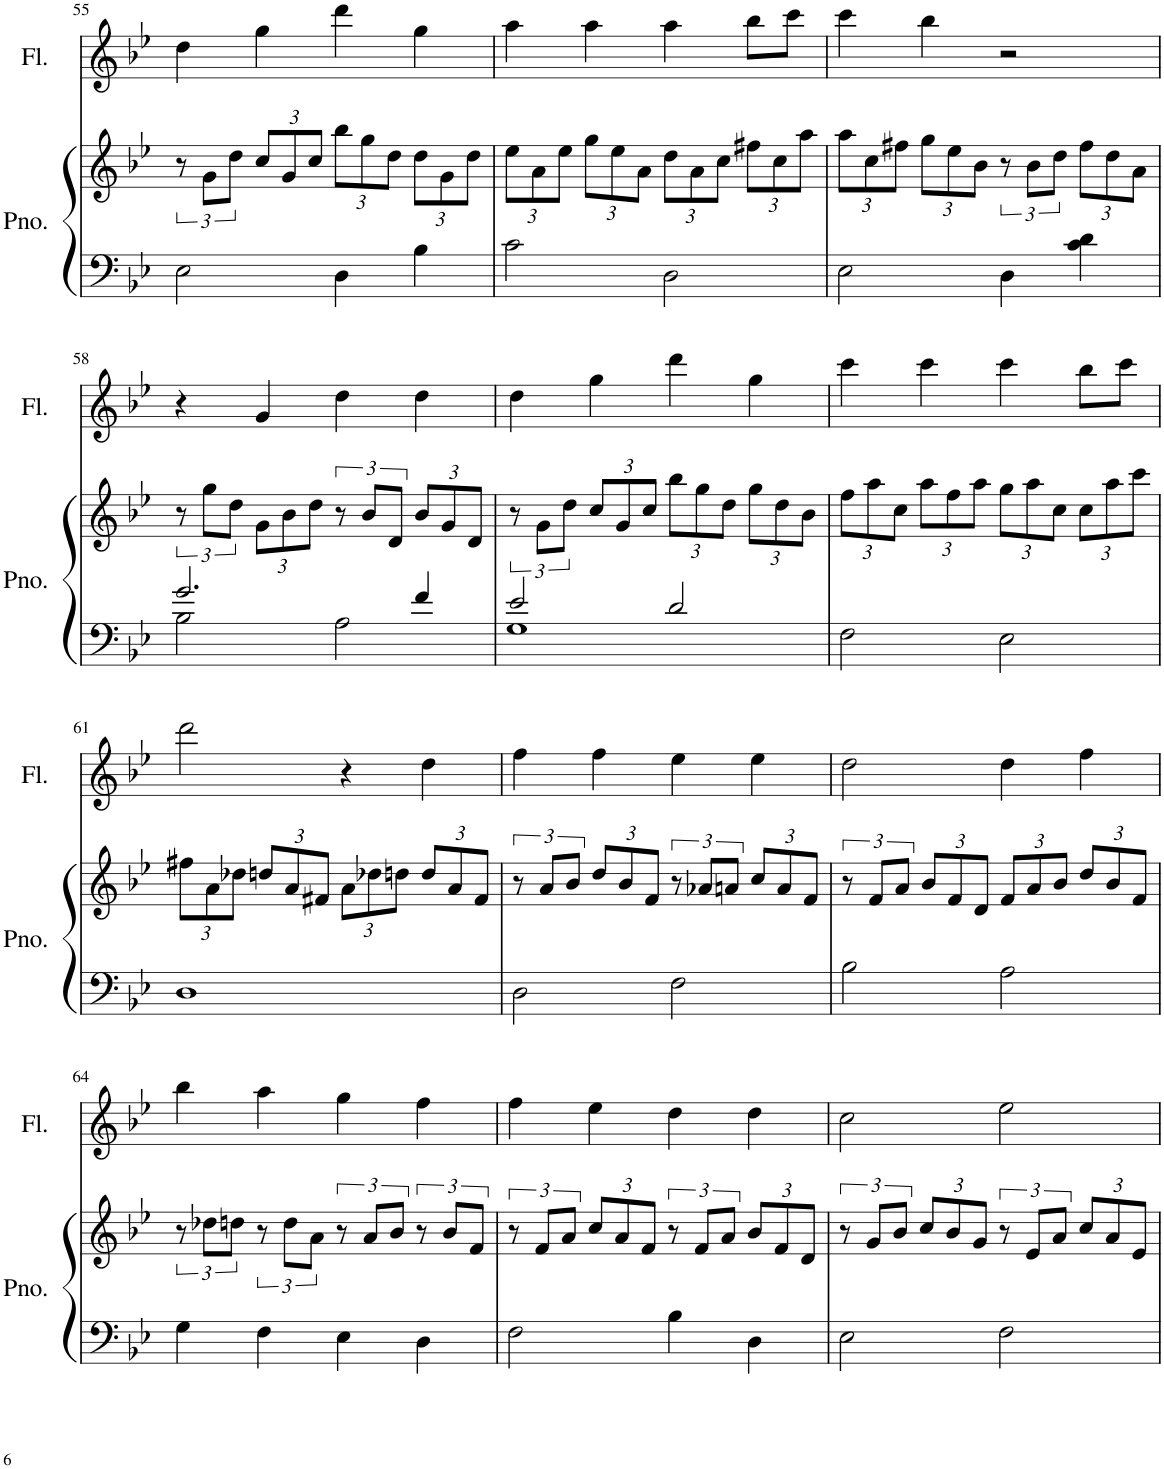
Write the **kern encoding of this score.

**kern	**kern	**kern
*part2	*part2	*part1
*staff3	*staff2	*staff1
*I"Piano	*	*I"Flute
*I'Pno.	*	*I'Fl.
!!LO:PB:g=z
*clefF4	*clefG2	*clefG2
*k[b-e-]	*k[b-e-]	*k[b-e-]
*M4/4	*M4/4	*M4/4
=55	=55	=55
2E-\	12r	4dd\
.	12g\L	.
.	12dd\J	.
*	*Xbrackettup	*
.	12cc/L	4gg\
.	12g/	.
.	12cc/J	.
4D\	12bb-\L	4ddd\
.	12gg\	.
.	12dd\J	.
4B-\	12dd\L	4gg\
.	12g\	.
.	12dd\J	.
=56	=56	=56
2c\	12ee-\L	4aa\
.	12a\	.
.	12ee-\J	.
.	12gg\L	4aa\
.	12ee-\	.
.	12a\J	.
2D\	12dd\L	4aa\
.	12a\	.
.	12cc\J	.
.	12ff#X\L	8bb-\L
.	12cc\	.
.	.	8ccc\J
.	12aa\J	.
=57	=57	=57
2E-\	12aa\L	4ccc\
.	12cc\	.
.	12ff#X\J	.
.	12gg\L	4bb-\
.	12ee-\	.
.	12b-\J	.
*	*brackettup	*
4D\	12r	2r
.	12b-\L	.
.	12dd\J	.
*	*Xbrackettup	*
4c\ 4d\	12ff#\L	.
.	12dd\	.
.	12a\J	.
!!LO:LB:g=z
=58	=58	=58
*^	*	*
*	*	*brackettup	*
2.g/	2B-\	12r	4r
.	.	12gg\L	.
.	.	12dd\J	.
*	*	*Xbrackettup	*
.	.	12g\L	4g/
.	.	12b-\	.
.	.	12dd\J	.
*	*	*brackettup	*
.	2A\	12r	4dd\
.	.	12b-/L	.
.	.	12d/J	.
*	*	*Xbrackettup	*
4f/	.	12b-/L	4dd\
.	.	12g/	.
.	.	12d/J	.
=59	=59	=59	=59
*	*	*brackettup	*
2e-/	1G	12r	4dd\
.	.	12g\L	.
.	.	12dd\J	.
*	*	*Xbrackettup	*
.	.	12cc/L	4gg\
.	.	12g/	.
.	.	12cc/J	.
2d/	.	12bb-\L	4ddd\
.	.	12gg\	.
.	.	12dd\J	.
.	.	12gg\L	4gg\
.	.	12dd\	.
.	.	12b-\J	.
*v	*v	*	*
=60	=60	=60
2F\	12ff\L	4ccc\
.	12aa\	.
.	12cc\J	.
.	12aa\L	4ccc\
.	12ff\	.
.	12aa\J	.
2E-\	12gg\L	4ccc\
.	12aa\	.
.	12cc\J	.
.	12cc\L	8bb-\L
.	12aa\	.
.	.	8ccc\J
.	12ccc\J	.
!!LO:LB:g=z
=61	=61	=61
1D	12ff#X\L	2ddd\
.	12a\	.
.	12dd-X\J	.
.	12ddn/L	.
.	12a/	.
.	12f#X/J	.
.	12a\L	4r
.	12dd-X\	.
.	12ddn\J	.
.	12dd/L	4dd\
.	12a/	.
.	12f#/J	.
=62	=62	=62
*	*brackettup	*
2D\	12r	4ff\
.	12a/L	.
.	12b-/J	.
*	*Xbrackettup	*
.	12dd/L	4ff\
.	12b-/	.
.	12f/J	.
*	*brackettup	*
2F\	12r	4ee-\
.	12a-X/L	.
.	12an/J	.
*	*Xbrackettup	*
.	12cc/L	4ee-\
.	12a/	.
.	12f/J	.
=63	=63	=63
*	*brackettup	*
2B-\	12r	2dd\
.	12f/L	.
.	12a/J	.
*	*Xbrackettup	*
.	12b-/L	.
.	12f/	.
.	12d/J	.
2A\	12f/L	4dd\
.	12a/	.
.	12b-/J	.
.	12dd/L	4ff\
.	12b-/	.
.	12f/J	.
!!LO:LB:g=z
=64	=64	=64
*	*brackettup	*
4G\	12r	4bb-\
.	12dd-X\L	.
.	12ddn\J	.
4F\	12r	4aa\
.	12dd\L	.
.	12a\J	.
4E-\	12r	4gg\
.	12a/L	.
.	12b-/J	.
4D\	12r	4ff\
.	12b-/L	.
.	12f/J	.
=65	=65	=65
2F\	12r	4ff\
.	12f/L	.
.	12a/J	.
*	*Xbrackettup	*
.	12cc/L	4ee-\
.	12a/	.
.	12f/J	.
*	*brackettup	*
4B-\	12r	4dd\
.	12f/L	.
.	12a/J	.
*	*Xbrackettup	*
4D\	12b-/L	4dd\
.	12f/	.
.	12d/J	.
=66	=66	=66
*	*brackettup	*
2E-\	12r	2cc\
.	12g/L	.
.	12b-/J	.
*	*Xbrackettup	*
.	12cc/L	.
.	12b-/	.
.	12g/J	.
*	*brackettup	*
2F\	12r	2ee-\
.	12e-/L	.
.	12a/J	.
*	*Xbrackettup	*
.	12cc/L	.
.	12a/	.
.	12e-/J	.
=	=	=
*-	*-	*-
